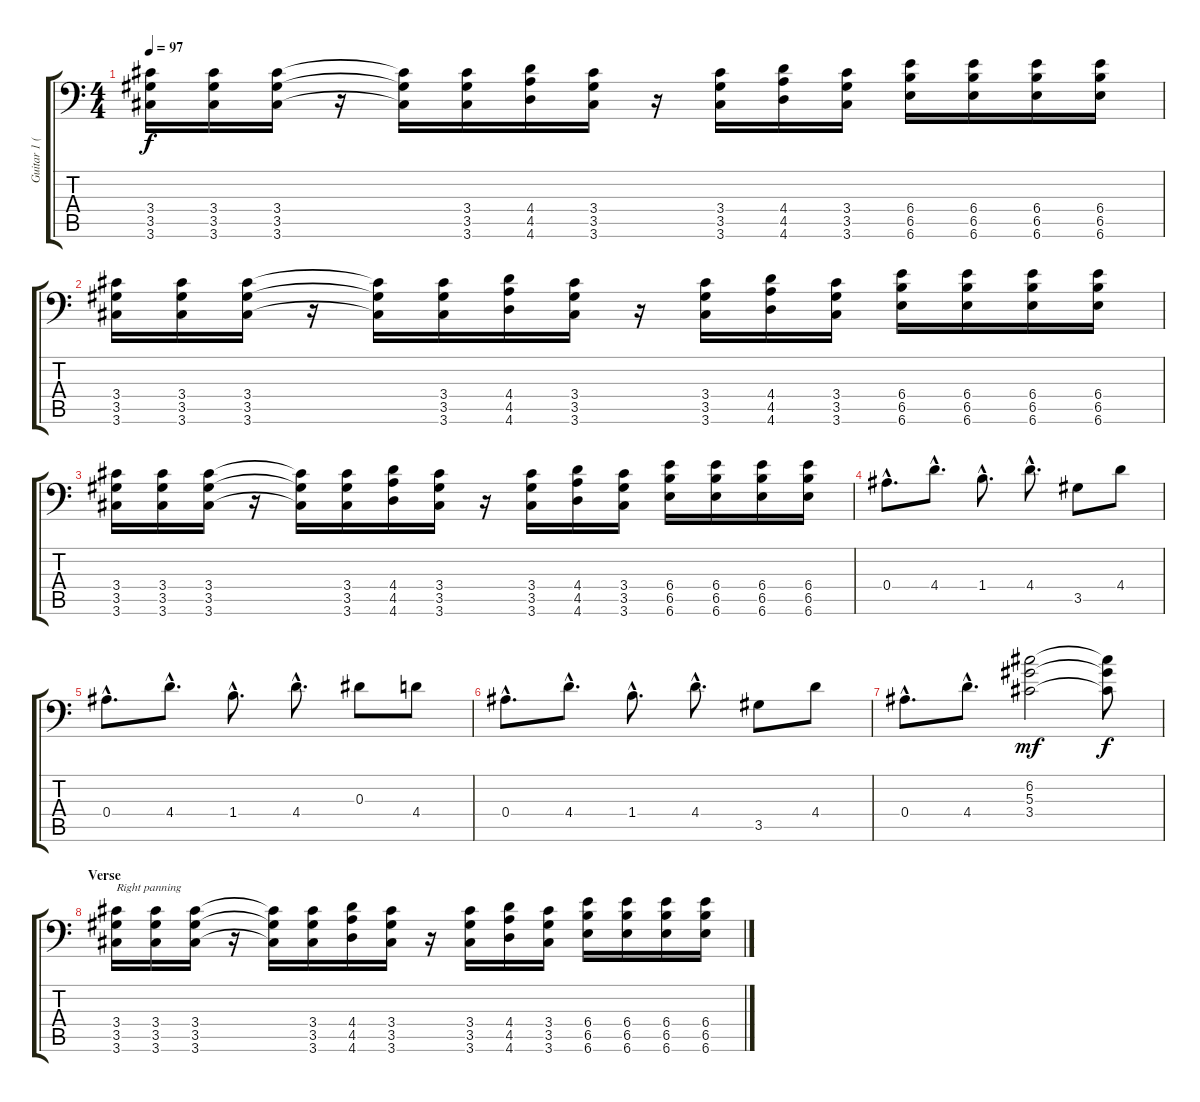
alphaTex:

\track ("Guitar 1 (Drop A#)" "Guitar 1 (") {instrument distortionguitar}
\staff {score tabs}
\tuning (C4 G3 Eb3 Bb2 F2 Bb1) {hide}
\ts (4 4)
\tempo 97
\clef f4
\ks c
(3.4 3.5 3.6).16{dy f} (3.4 3.5 3.6).16 (3.4 3.5 3.6).16 r.16 (3.4{t} 3.5{t} 3.6{t}).16 (3.4 3.5 3.6).16 (4.4 4.5 4.6).16 (3.4 3.5 3.6).16 r.16 (3.4 3.5 3.6).16 (4.4 4.5 4.6).16 (3.4 3.5 3.6).16 (6.4 6.5 6.6).16 (6.4 6.5 6.6).16 (6.4 6.5 6.6).16 (6.4 6.5 6.6).16 |
(3.4 3.5 3.6).16 (3.4 3.5 3.6).16 (3.4 3.5 3.6).16 r.16 (3.4{t} 3.5{t} 3.6{t}).16 (3.4 3.5 3.6).16 (4.4 4.5 4.6).16 (3.4 3.5 3.6).16 r.16 (3.4 3.5 3.6).16 (4.4 4.5 4.6).16 (3.4 3.5 3.6).16 (6.4 6.5 6.6).16 (6.4 6.5 6.6).16 (6.4 6.5 6.6).16 (6.4 6.5 6.6).16 |
(3.4 3.5 3.6).16 (3.4 3.5 3.6).16 (3.4 3.5 3.6).16 r.16 (3.4{t} 3.5{t} 3.6{t}).16 (3.4 3.5 3.6).16 (4.4 4.5 4.6).16 (3.4 3.5 3.6).16 r.16 (3.4 3.5 3.6).16 (4.4 4.5 4.6).16 (3.4 3.5 3.6).16 (6.4 6.5 6.6).16 (6.4 6.5 6.6).16 (6.4 6.5 6.6).16 (6.4 6.5 6.6).16 |
0.4{hac}.8{d} 4.4{hac}.8{d} 1.4{hac}.8{d} 4.4{hac}.8{d} 3.5.8 4.4.8 |
0.4{hac}.8{d} 4.4{hac}.8{d} 1.4{hac}.8{d} 4.4{hac}.8{d} 0.3.8 4.4.8 |
0.4{hac}.8{d} 4.4{hac}.8{d} 1.4{hac}.8{d} 4.4{hac}.8{d} 3.5.8 4.4.8 |
0.4{hac}.8{d} 4.4{hac}.8{d} (6.2 5.3 3.4).2{dy mf} (6.2{t} 5.3{t} 3.4{t}).8{dy f} |
\section ("" "Verse")
(3.4 3.5 3.6).16{txt "Right panning" balance 16} (3.4 3.5 3.6).16 (3.4 3.5 3.6).16 r.16 (3.4{t} 3.5{t} 3.6{t}).16 (3.4 3.5 3.6).16 (4.4 4.5 4.6).16 (3.4 3.5 3.6).16 r.16 (3.4 3.5 3.6).16 (4.4 4.5 4.6).16 (3.4 3.5 3.6).16 (6.4 6.5 6.6).16 (6.4 6.5 6.6).16 (6.4 6.5 6.6).16 (6.4 6.5 6.6).16
